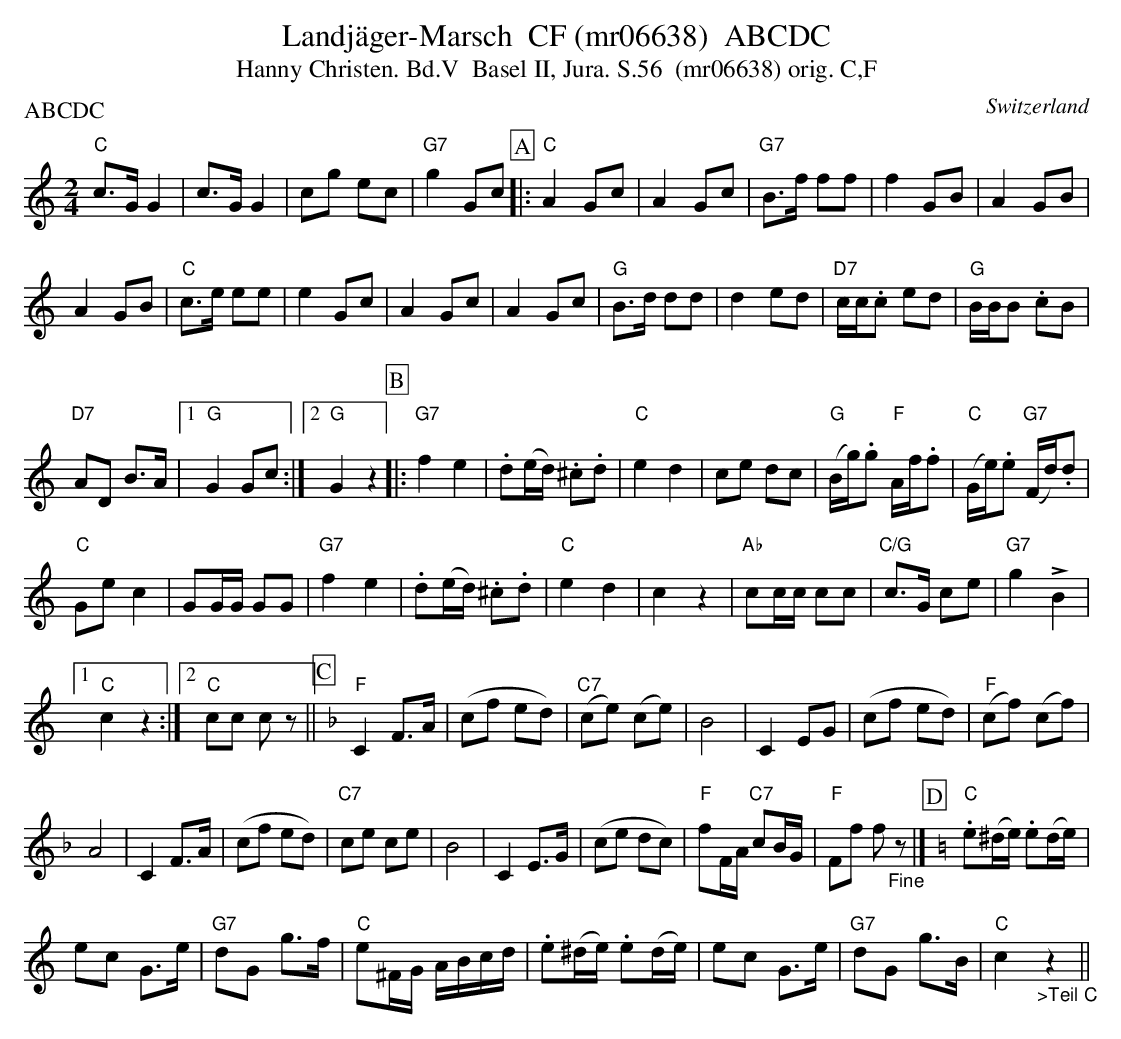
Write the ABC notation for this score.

X:1
T: Landjäger-Marsch  CF (mr06638)  ABCDC
T:Hanny Christen. Bd.V  Basel II, Jura. S.56  (mr06638) orig. C,F
P:ABCDC
M:2/4
L:1/8
O:Switzerland
K:C major
"C"c>GG2 | c>GG2 | cg ec | "G7"g2Gc [P:A] |: "C"A2Gc | A2 Gc | "G7"B>f ff | f2 GB | A2 GB |
A2 GB | "C"c>e ee | e2 Gc | A2 Gc | A2 Gc | "G"B>d dd | d2 ed | "D7"c/c/.c ed | "G"B/B/B .cB |
"D7"AD B>A |1 "G"G2 Gc :|2 "G"G2z2 [P:B] |: "G7"f2e2 | .d(e/d/)   .^c.d | "C"e2d2 | ce dc | ("G"B/g/).g "F"A/f/.f | ("C"G/e/).e ("G7"F/d/).d |
"C"Gec2 | GG/G/ GG | "G7"f2e2 | .d(e/d/) .^c.d | "C"e2d2 | c2z2 | "Ab"cc/c/ cc | "C/G"c>G ce | "G7"g2!>!B2 |1
"C"c2z2 :|2 "C"cc cz || [P:C] [K:F] "F"C2 F>A | (cf ed) | ("C7"ce) (ce) | B4 | C2 EG | (cf ed) | ("F"cf) (cf) |
A4 | C2 F>A | (cf ed) | "C7"ce ce | B4 | C2 E>G | (ce dc) | "F"fF/A/ "C7"cB/G/ | "F"Ff f"_Fine"z |] [P:D] [K:C] "C".e(^d/e/) .e(d/e/) |
ec G>e | "G7"dG g>f | "C"e^F/G/ A/B/c/d/ | .e(^d/e/) .e(d/e/) | ec G>e | "G7"dG g>B | "C"c2"_>Teil C"z2 ||
